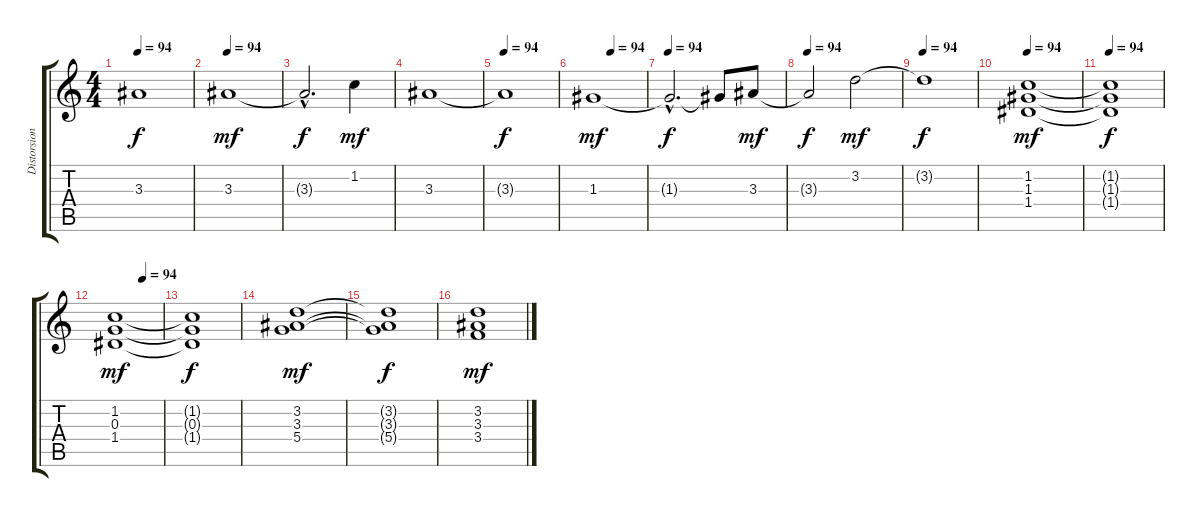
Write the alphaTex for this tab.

\track ("Distorsion" "Distorsion") {instrument distortionguitar}
\staff {score tabs}
\tuning (E4 B3 G3 D3 A2 E2) {hide}
\ts (4 4)
\tempo 94
\clef g2
\ks c
3.3{t}.1{dy f} |
\tempo 94
3.3.1{dy mf} |
3.3{hac t}.2{d dy f} 1.2.4{dy mf} |
3.3.1 |
\tempo 94
3.3{t}.1{dy f} |
\tempo (94 0.34375)
1.3.1{dy mf} |
\tempo 94
1.3{hac t}.2{d dy f} 1.3{t}.8 3.3.8{dy mf} |
\tempo 94
3.3{t}.2{dy f} 3.2.2{dy mf} |
\tempo 94
3.2{t}.1{dy f} |
\tempo 94
(1.2 1.3 1.4).1{dy mf} |
\tempo 94
(1.2{t} 1.3{t} 1.4{t}).1{dy f} |
\tempo (94 0.59375)
(1.2 0.3 1.4).1{dy mf} |
(1.2{t} 0.3{t} 1.4{t}).1{dy f} |
(3.2 3.3 5.4).1{dy mf} |
(3.2{t} 3.3{t} 5.4{t}).1{dy f} |
(3.2 3.3 3.4).1{dy mf}
